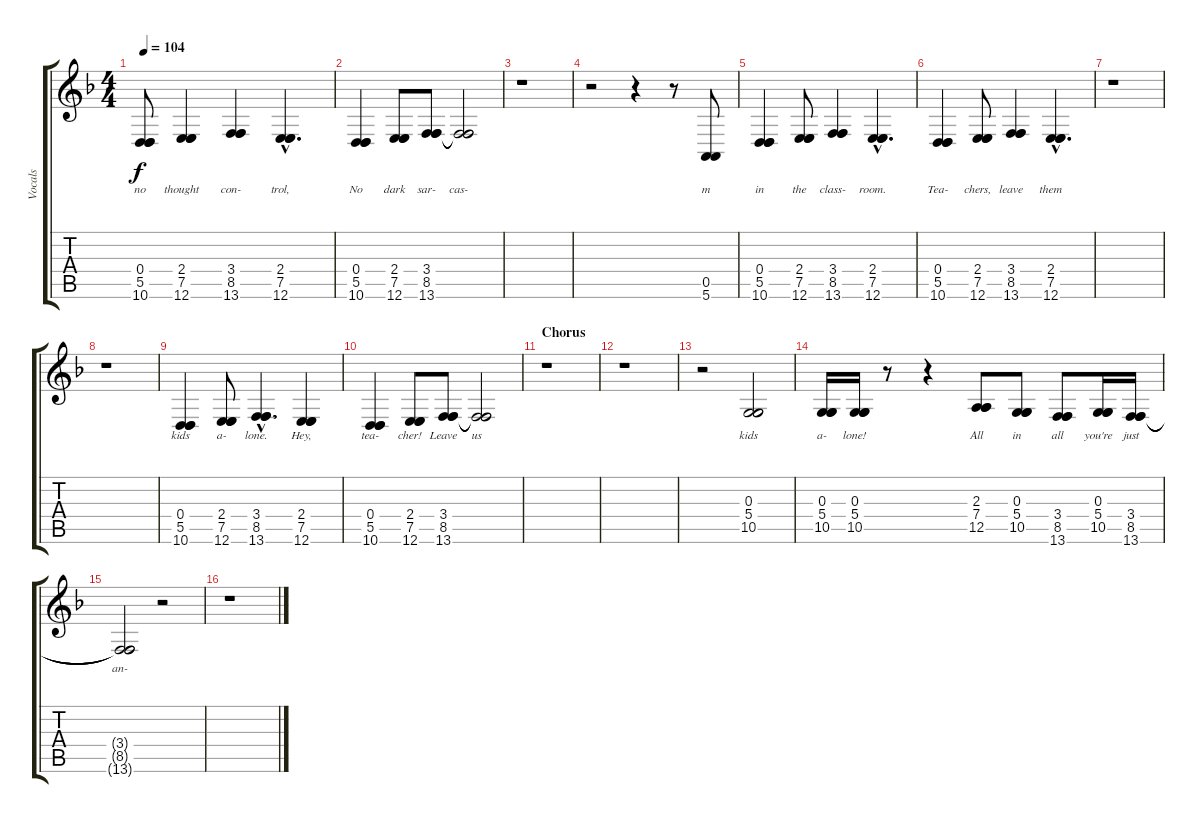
\track ("Vocals " "Vocals ") {instrument clarinet}
\staff {score tabs}
\tuning (E4 B3 G3 D3 A2 E2) {hide}
\ts (4 4)
\tempo 104
\clef g2
\ks dminor
(0.4 5.5 10.6).8{lyrics (0 "no") lyrics (1 "") lyrics (2 "") lyrics (3 "") lyrics (4 "") dy f} (2.4 7.5 12.6).4{lyrics (0 "thought") lyrics (1 "") lyrics (2 "") lyrics (3 "") lyrics (4 "")} (3.4 8.5 13.6).4{lyrics (0 "con-") lyrics (1 "") lyrics (2 "") lyrics (3 "") lyrics (4 "")} (2.4{hac} 7.5{hac} 12.6{hac}).4{d lyrics (0 "trol,") lyrics (1 "") lyrics (2 "") lyrics (3 "") lyrics (4 "")} |
(0.4 5.5 10.6).4{lyrics (0 "No") lyrics (1 "") lyrics (2 "") lyrics (3 "") lyrics (4 "")} (2.4 7.5 12.6).8{lyrics (0 "dark") lyrics (1 "") lyrics (2 "") lyrics (3 "") lyrics (4 "")} (3.4 8.5 13.6).8{lyrics (0 "sar-") lyrics (1 "") lyrics (2 "") lyrics (3 "") lyrics (4 "")} (3.4{t} 8.5{t} 13.6{t}).2{lyrics (0 "cas-") lyrics (1 "") lyrics (2 "") lyrics (3 "") lyrics (4 "")} |
r.1 |
r.2 r.4 r.8 (0.5 5.6).8{lyrics (0 "m") lyrics (1 "") lyrics (2 "") lyrics (3 "") lyrics (4 "")} |
(0.4 5.5 10.6).4{lyrics (0 "in") lyrics (1 "") lyrics (2 "") lyrics (3 "") lyrics (4 "")} (2.4 7.5 12.6).8{lyrics (0 "the") lyrics (1 "") lyrics (2 "") lyrics (3 "") lyrics (4 "")} (3.4 8.5 13.6).4{lyrics (0 "class-") lyrics (1 "") lyrics (2 "") lyrics (3 "") lyrics (4 "")} (2.4{hac} 7.5{hac} 12.6{hac}).4{d lyrics (0 "room.") lyrics (1 "") lyrics (2 "") lyrics (3 "") lyrics (4 "")} |
(0.4 5.5 10.6).4{lyrics (0 "Tea-") lyrics (1 "") lyrics (2 "") lyrics (3 "") lyrics (4 "")} (2.4 7.5 12.6).8{lyrics (0 "chers,") lyrics (1 "") lyrics (2 "") lyrics (3 "") lyrics (4 "")} (3.4 8.5 13.6).4{lyrics (0 "leave") lyrics (1 "") lyrics (2 "") lyrics (3 "") lyrics (4 "")} (2.4{hac} 7.5{hac} 12.6{hac}).4{d lyrics (0 "them") lyrics (1 "") lyrics (2 "") lyrics (3 "") lyrics (4 "")} |
r.1 |
r.1 |
(0.4 5.5 10.6).4{lyrics (0 "kids") lyrics (1 "") lyrics (2 "") lyrics (3 "") lyrics (4 "")} (2.4 7.5 12.6).8{lyrics (0 "a-") lyrics (1 "") lyrics (2 "") lyrics (3 "") lyrics (4 "")} (3.4{hac} 8.5{hac} 13.6{hac}).4{d lyrics (0 "lone.") lyrics (1 "") lyrics (2 "") lyrics (3 "") lyrics (4 "")} (2.4 7.5 12.6).4{lyrics (0 "Hey,") lyrics (1 "") lyrics (2 "") lyrics (3 "") lyrics (4 "")} |
(0.4 5.5 10.6).4{lyrics (0 "tea-") lyrics (1 "") lyrics (2 "") lyrics (3 "") lyrics (4 "")} (2.4 7.5 12.6).8{lyrics (0 "cher!") lyrics (1 "") lyrics (2 "") lyrics (3 "") lyrics (4 "")} (3.4 8.5 13.6).8{lyrics (0 "Leave") lyrics (1 "") lyrics (2 "") lyrics (3 "") lyrics (4 "")} (3.4{t} 8.5{t} 13.6{t}).2{lyrics (0 "us") lyrics (1 "") lyrics (2 "") lyrics (3 "") lyrics (4 "")} |
\section ("" "Chorus")
r.1 |
r.1 |
r.2 (0.3 5.4 10.5).2{lyrics (0 "kids") lyrics (1 "") lyrics (2 "") lyrics (3 "") lyrics (4 "")} |
(0.3 5.4 10.5).16{lyrics (0 "a-") lyrics (1 "") lyrics (2 "") lyrics (3 "") lyrics (4 "")} (0.3 5.4 10.5).16{lyrics (0 "lone!") lyrics (1 "") lyrics (2 "") lyrics (3 "") lyrics (4 "")} r.8 r.4 (2.3 7.4 12.5).8{lyrics (0 "All") lyrics (1 "") lyrics (2 "") lyrics (3 "") lyrics (4 "")} (0.3 5.4 10.5).8{lyrics (0 "in") lyrics (1 "") lyrics (2 "") lyrics (3 "") lyrics (4 "")} (3.4 8.5 13.6).8{lyrics (0 "all") lyrics (1 "") lyrics (2 "") lyrics (3 "") lyrics (4 "")} (0.3 5.4 10.5).16{lyrics (0 "you're") lyrics (1 "") lyrics (2 "") lyrics (3 "") lyrics (4 "")} (3.4 8.5 13.6).16{lyrics (0 "just") lyrics (1 "") lyrics (2 "") lyrics (3 "") lyrics (4 "")} |
(3.4{t} 8.5{t} 13.6{t}).2{lyrics (0 "an-") lyrics (1 "") lyrics (2 "") lyrics (3 "") lyrics (4 "")} r.2 |
r.1
